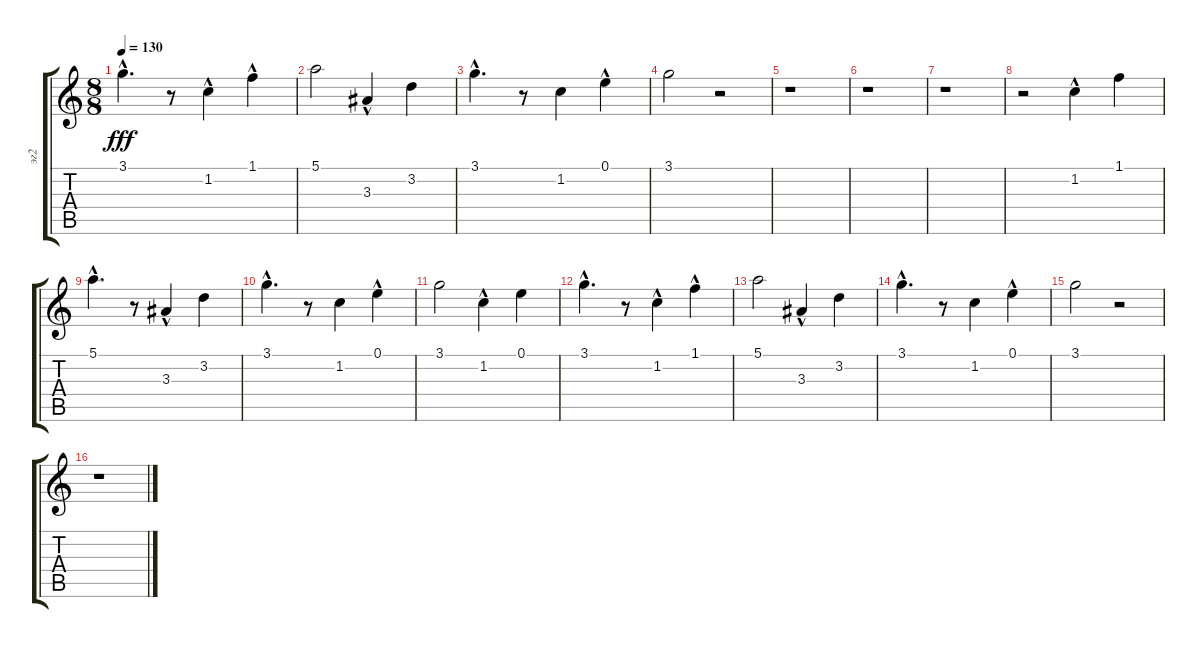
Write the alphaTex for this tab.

\track ("эг2" "эг2") {instrument electricguitarclean}
\staff {score tabs}
\tuning (E4 B3 G3 D3 A2 E2) {hide}
\ts (8 8)
\tempo 130
\clef g2
\ks c
3.1{hac}.4{d dy fff} r.8 1.2{hac}.4 1.1{hac}.4 |
5.1.2 3.3{hac}.4 3.2.4 |
3.1{hac}.4{d} r.8 1.2.4 0.1{hac}.4 |
3.1.2 r.2 |
r.1 |
r.1 |
r.1 |
r.2 1.2{hac}.4 1.1.4 |
5.1{hac}.4{d} r.8 3.3{hac}.4 3.2.4 |
3.1{hac}.4{d} r.8 1.2.4 0.1{hac}.4 |
3.1.2 1.2{hac}.4 0.1.4 |
3.1{hac}.4{d} r.8 1.2{hac}.4 1.1{hac}.4 |
5.1.2 3.3{hac}.4 3.2.4 |
3.1{hac}.4{d} r.8 1.2.4 0.1{hac}.4 |
3.1.2 r.2 |
r.1
